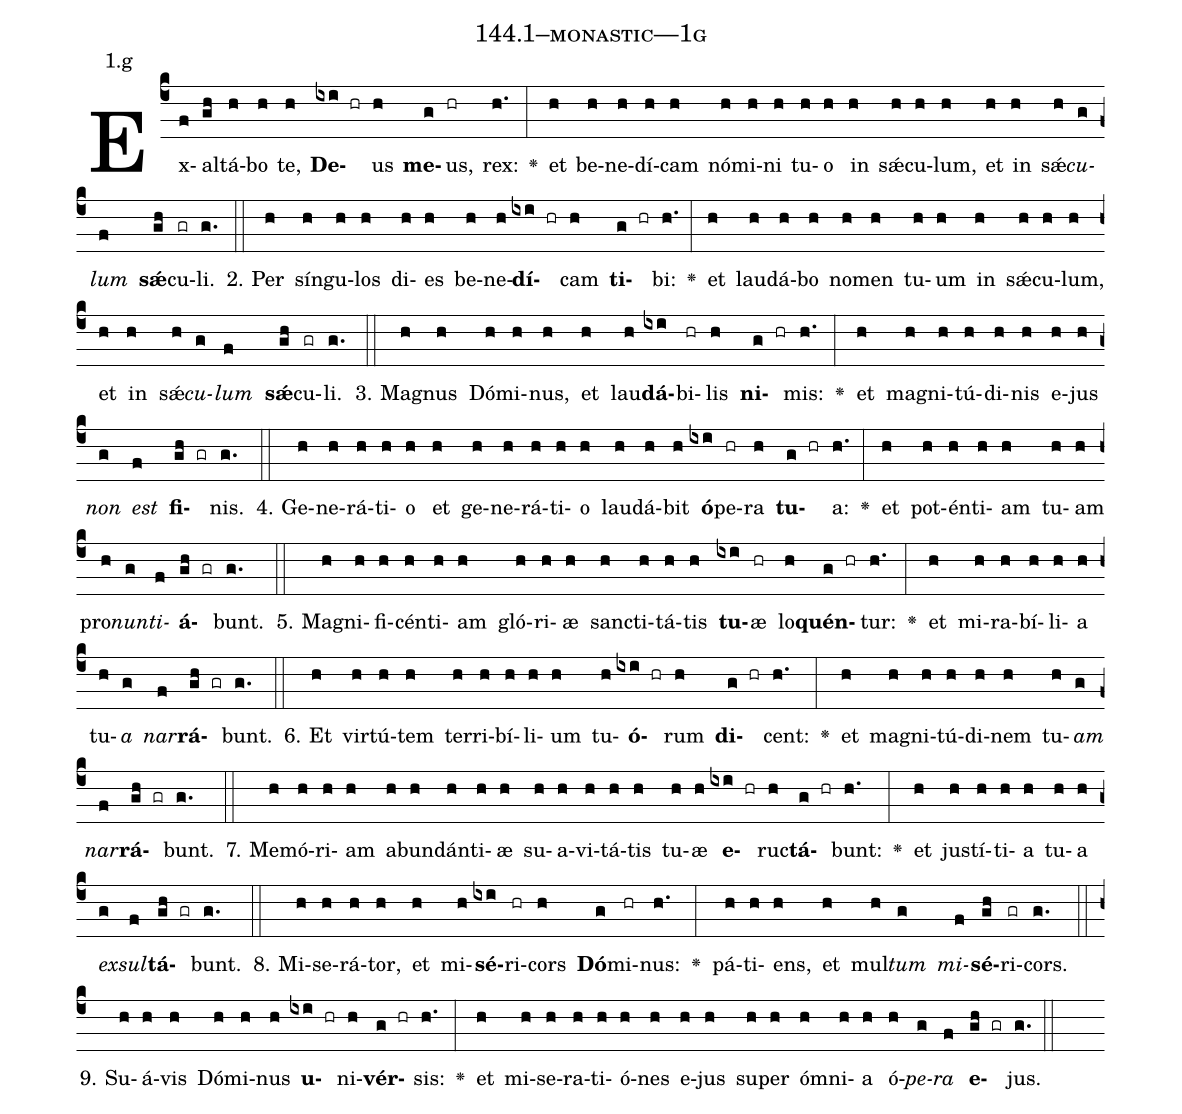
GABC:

name: 144.1--monastic---1g;
annotation: 1.g;
%%
(c4)Ex(f)al(gh)tá(h)bo(h) te,(h) <b>De</b>(ixi hr)us(h) <b>me</b>(g)us,(hr) rex:(h.) <v>\greheightstar</v>(:) et(h) be(h)ne(h)dí(h)cam(h) nó(h)mi(h)ni(h) tu(h)o(h) in(h) sǽ(h)cu(h)lum,(h) et(h) in(h) sǽ(h)<i>cu</i>(g)<i>lum</i>(f) <b>sǽ</b>(gh)cu(gr)li.(g.) (::)
2. Per(h) sín(h)gu(h)los(h) di(h)es(h) be(h)ne(h)<b>dí</b>(ixi hr)cam(h) <b>ti</b>(g hr)bi:(h.) <v>\greheightstar</v>(:) et(h) lau(h)dá(h)bo(h) no(h)men(h) tu(h)um(h) in(h) sǽ(h)cu(h)lum,(h) et(h) in(h) sǽ(h)<i>cu</i>(g)<i>lum</i>(f) <b>sǽ</b>(gh)cu(gr)li.(g.) (::)
3. Ma(h)gnus(h) Dó(h)mi(h)nus,(h) et(h) lau(h)<b>dá</b>(ixi)bi(hr)lis(h) <b>ni</b>(g hr)mis:(h.) <v>\greheightstar</v>(:) et(h) ma(h)gni(h)tú(h)di(h)nis(h) e(h)jus(h) <i>non</i>(g) <i>est</i>(f) <b>fi</b>(gh gr)nis.(g.) (::)
4. Ge(h)ne(h)rá(h)ti(h)o(h) et(h) ge(h)ne(h)rá(h)ti(h)o(h) lau(h)dá(h)bit(h) <b>ó</b>(ixi)pe(hr)ra(h) <b>tu</b>(g hr)a:(h.) <v>\greheightstar</v>(:) et(h) pot(h)én(h)ti(h)am(h) tu(h)am(h) pro(h)<i>nun</i>(g)<i>ti</i>(f)<b>á</b>(gh gr)bunt.(g.) (::)
5. Ma(h)gni(h)fi(h)cén(h)ti(h)am(h) gló(h)ri(h)æ(h) sanc(h)ti(h)tá(h)tis(h) <b>tu</b>(ixi)æ(hr) lo(h)<b>quén</b>(g hr)tur:(h.) <v>\greheightstar</v>(:) et(h) mi(h)ra(h)bí(h)li(h)a(h) tu(h)<i>a</i>(g) <i>nar</i>(f)<b>rá</b>(gh gr)bunt.(g.) (::)
6. Et(h) vir(h)tú(h)tem(h) ter(h)ri(h)bí(h)li(h)um(h) tu(h)<b>ó</b>(ixi hr)rum(h) <b>di</b>(g hr)cent:(h.) <v>\greheightstar</v>(:) et(h) ma(h)gni(h)tú(h)di(h)nem(h) tu(h)<i>am</i>(g) <i>nar</i>(f)<b>rá</b>(gh gr)bunt.(g.) (::)
7. Me(h)mó(h)ri(h)am(h) ab(h)un(h)dán(h)ti(h)æ(h) su(h)a(h)vi(h)tá(h)tis(h) tu(h)æ(h) <b>e</b>(ixi hr)ruc(h)<b>tá</b>(g hr)bunt:(h.) <v>\greheightstar</v>(:) et(h) jus(h)tí(h)ti(h)a(h) tu(h)a(h) <i>ex</i>(g)<i>sul</i>(f)<b>tá</b>(gh gr)bunt.(g.) (::)
8. Mi(h)se(h)rá(h)tor,(h) et(h) mi(h)<b>sé</b>(ixi)ri(hr)cors(h) <b>Dó</b>(g)mi(hr)nus:(h.) <v>\greheightstar</v>(:) pá(h)ti(h)ens,(h) et(h) mul(h)<i>tum</i>(g) <i>mi</i>(f)<b>sé</b>(gh)ri(gr)cors.(g.) (::)
9. Su(h)á(h)vis(h) Dó(h)mi(h)nus(h) <b>u</b>(ixi hr)ni(h)<b>vér</b>(g hr)sis:(h.) <v>\greheightstar</v>(:) et(h) mi(h)se(h)ra(h)ti(h)ó(h)nes(h) e(h)jus(h) su(h)per(h) óm(h)ni(h)a(h) ó(h)<i>pe</i>(g)<i>ra</i>(f) <b>e</b>(gh gr)jus.(g.) (::)
